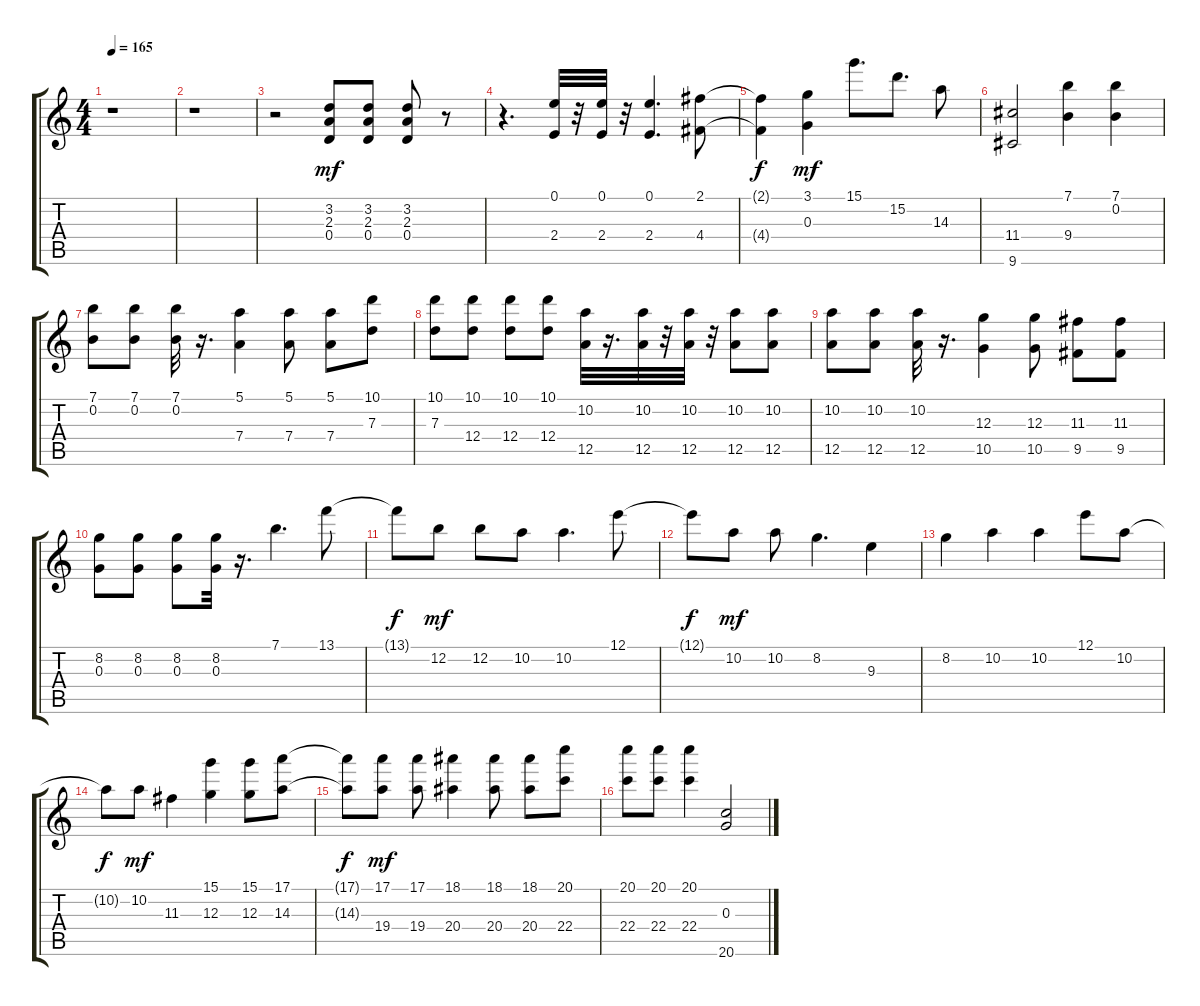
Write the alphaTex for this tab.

\track "" {instrument distortionguitar}
\staff {score tabs}
\tuning (E4 B3 G3 D3 A2 E2) {hide}
\ts (4 4)
\tempo 165
\clef g2
\ks c
r.1{dy mf} |
r.1 |
r.2 (3.2 2.3 0.4).8 (3.2 2.3 0.4).8 (3.2 2.3 0.4).8 r.8 |
r.4{d} (0.1 2.4).32 r.32 (0.1 2.4).32 r.32 (0.1 2.4).4{d} (2.1 4.4).8 |
(2.1{t} 4.4{t}).4{dy f} (3.1 0.3).4{dy mf} 15.1.8{d} 15.2.8{d} 14.3.8 |
(11.4 9.6).2 (7.1 9.4).4 (7.1 0.2).4 |
(7.1 0.2).8 (7.1 0.2).8 (7.1 0.2).32 r.16{d} (5.1 7.4).4 (5.1 7.4).8 (5.1 7.4).8 (10.1 7.3).8 |
(10.1 7.3).8 (10.1 12.4).8 (10.1 12.4).8 (10.1 12.4).8 (10.2 12.5).32 r.16{d} (10.2 12.5).32 r.32 (10.2 12.5).32 r.32 (10.2 12.5).8 (10.2 12.5).8 |
(10.2 12.5).8 (10.2 12.5).8 (10.2 12.5).32 r.16{d} (12.3 10.5).4 (12.3 10.5).8 (11.3 9.5).8 (11.3 9.5).8 |
(8.2 0.3).8 (8.2 0.3).8 (8.2 0.3).8 (8.2 0.3).32 r.16{d} 7.1.4{d} 13.1.8 |
13.1{t}.8{dy f} 12.2.8{dy mf} 12.2.8 10.2.8 10.2.4{d} 12.1.8 |
12.1{t}.8{dy f} 10.2.8{dy mf} 10.2.8 8.2.4{d} 9.3.4 |
8.2.4 10.2.4 10.2.4 12.1.8 10.2.8 |
10.2{t}.8{dy f} 10.2.8{dy mf} 11.3.4 (15.1 12.3).4 (15.1 12.3).8 (17.1 14.3).8 |
(17.1{t} 14.3{t}).8{dy f} (17.1 19.4).8{dy mf} (17.1 19.4).8 (18.1 20.4).4 (18.1 20.4).8 (18.1 20.4).8 (20.1 22.4).8 |
(20.1 22.4).8 (20.1 22.4).8 (20.1 22.4).4 (0.3 20.6).2
